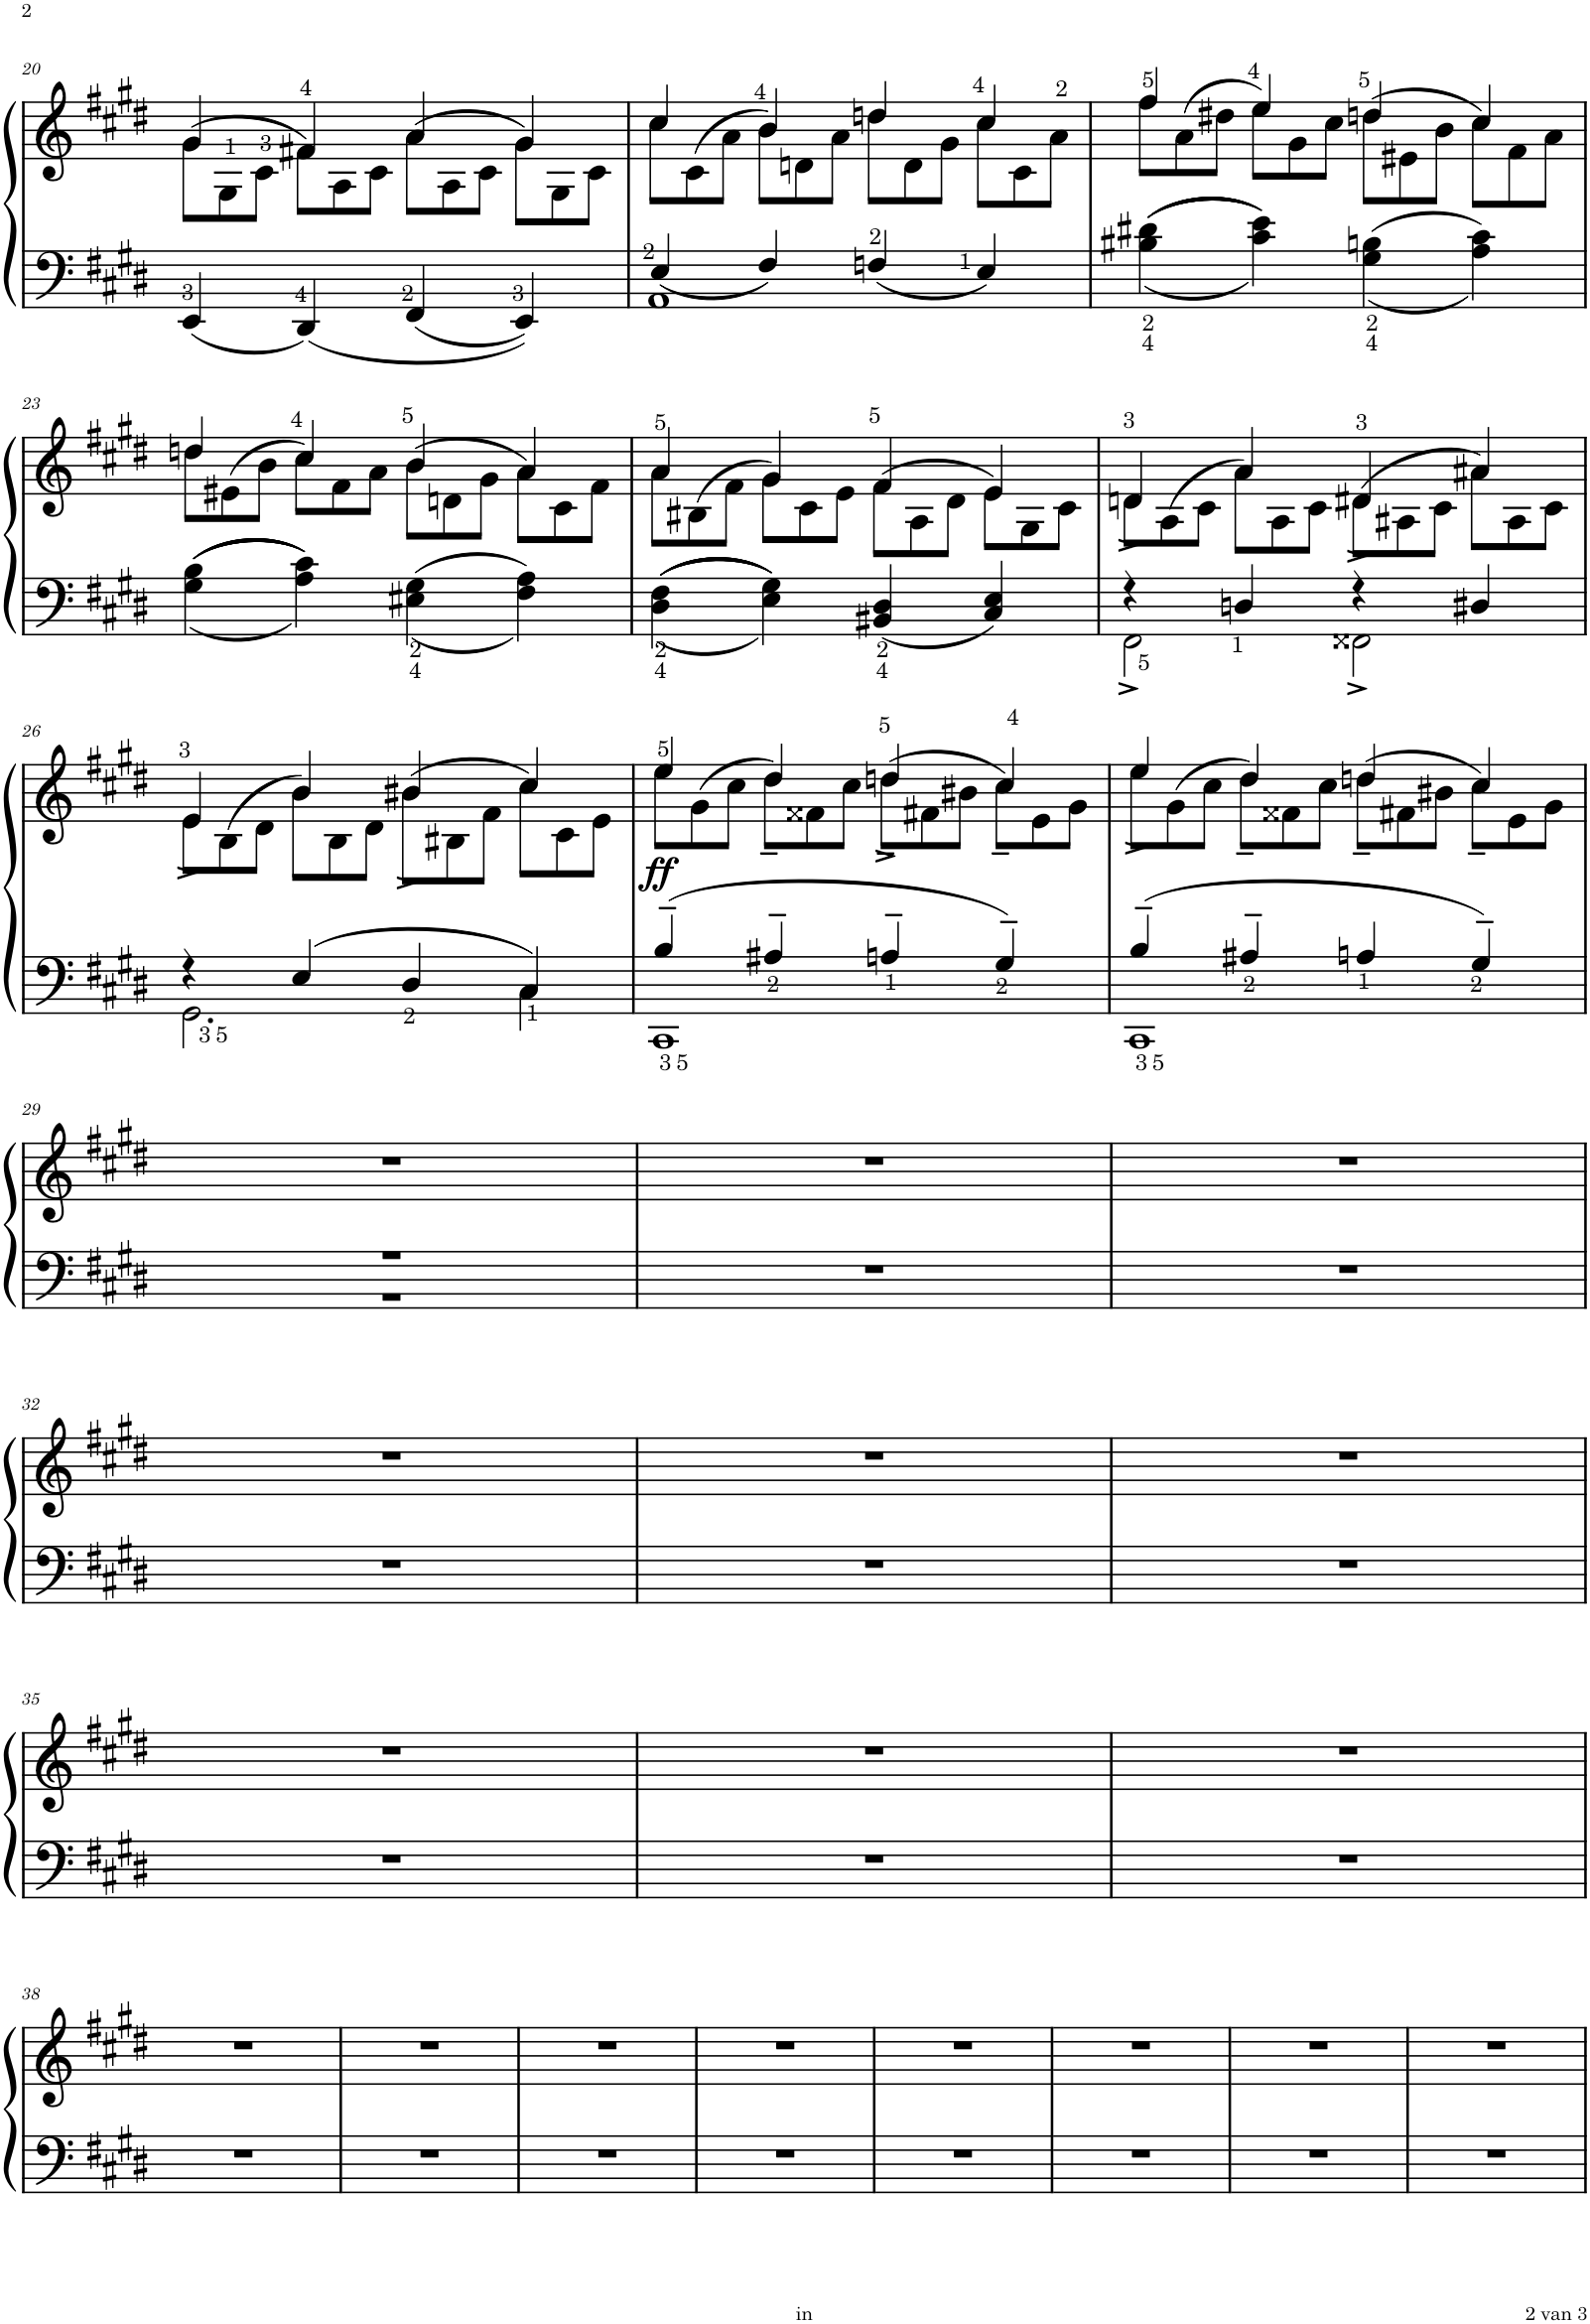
**kern	**kern	**dynam
*part1	*part1	*part1
*staff2	*staff1	*staff1/2
*I"Piano	*	*
*I'Pno.	*	*
!!LO:PB:g=z
*clefF4	*clefG2	*
*k[f#c#g#d#]	*k[f#c#g#d#]	*
*M4/4	*M4/4	*
=20	=20	=20
*^	*	*
*	*	*Xbrackettup	*
*	*	*^	*
1ryy	4EE</	(>12g#\L	4g#/	.
.	.	12G#>\	.	.
.	.	12c#\J	.	.
.	4DD#/	12f#X>\L)	4f#/	.
.	.	12A\	.	.
.	.	12c#\J	.	.
.	4FF#</	(>12a\L	4a/	.
.	.	12A\	.	.
.	.	12c#\J	.	.
.	4EE/	12g#\L)	4g#/	.
.	.	12G#\	.	.
.	.	12c#\J	.	.
=21	=21	=21	=21	=21
1AA	4E/	12cc#\L	4cc#/	.
.	.	(12c#\	.	.
.	.	12a\J	.	.
.	4F#/	12b>\L)	4b/	.
.	.	12dn\	.	.
.	.	12a\J	.	.
.	4Fn/	12ddn\L	4dd/	.
.	.	12d\	.	.
.	.	12g#\J	.	.
.	4E/	12cc#>\L	4cc#/	.
.	.	12c#\	.	.
.	.	12a>\J	.	.
*v	*v	*	*	*
=22	=22	=22	=22
4B#X\ 4d#X\	12ff#>\L	4ff#/	.
.	(12a\	.	.
.	12dd#X\J	.	.
4c#\ 4e\	12ee>\L)	4ee/	.
.	12g#\	.	.
.	12cc#\J	.	.
4G#\ 4Bn\	(>12ddn>\L	4dd/	.
.	12e#X\	.	.
.	12b\J	.	.
4A\ 4c#\	12cc#\L)	4cc#/	.
.	12f#\	.	.
.	12a\J	.	.
!!LO:LB:g=z	!!
=23	=23	=23	=23
4G#\ 4B\	12ddn\L	4dd/	.
.	(12e#X\	.	.
.	12b\J	.	.
4A\ 4c#\	12cc#>\L)	4cc#/	.
.	12f#\	.	.
.	12a\J	.	.
4E#X\ 4G#\	(>12b>\L	4b/	.
.	12dn\	.	.
.	12g#\J	.	.
4F#\ 4A\	12a\L)	4a/	.
.	12c#\	.	.
.	12f#\J	.	.
=24	=24	=24	=24
4D#\ 4F#\	12a>\L	4a/	.
.	(12B#X\	.	.
.	12f#\J	.	.
4E\ 4G#\	12g#\L)	4g#/	.
.	12c#\	.	.
.	12e\J	.	.
4BB#X/ 4D#/	(>12f#>\L	4f#/	.
.	12A\	.	.
.	12d#\J	.	.
4C#/ 4E/	12e\L)	4e/	.
.	12G#\	.	.
.	12c#\J	.	.
=25	=25	=25	=25
*^	*	*	*
4r	2FF#^\	12dn>^\L	4d/	.
.	.	(12A\	.	.
.	.	12c#\J	.	.
4Dn</	.	12a\L)	4a/	.
.	.	12A\	.	.
.	.	12c#\J	.	.
4r	2FF##X^\	(>12d#X>^\L	4d#/	.
.	.	12A#X\	.	.
.	.	12c#\J	.	.
4D#X/	.	12a#X\L)	4a#/	.
.	.	12A#\	.	.
.	.	12c#\J	.	.
!!LO:LB:g=z	!!
=26	=26	=26	=26	=26
4r	2.GG#\	12e>^\L	4e/	.
.	.	(12B\	.	.
.	.	12d#\J	.	.
4E/	.	12b\L)	4b/	.
.	.	12B\	.	.
.	.	12d#\J	.	.
4D#</	.	(>12b#X^\L	4b#/	.
.	.	12B#X\	.	.
.	.	12f#\J	.	.
4C#/	4C#\	12cc#\L)	4cc#/	.
.	.	12c#\	.	.
.	.	12e\J	.	.
=27	=27	=27	=27	=27
!	!	!	!	!LO:DY:a=2
4B~/	1CC#	12ee>\L	4ee/	ff
.	.	(12g#\	.	.
.	.	12cc#\J	.	.
4A#X<~/	.	12dd#~\L)	4dd#/	.
.	.	12f##X\	.	.
.	.	12cc#\J	.	.
4An<~/	.	(>12ddn>~^\L	4dd/	.
.	.	12f#X\	.	.
.	.	12b#X\J	.	.
4G#~/	.	12cc#>~\L)	4cc#/	.
.	.	12e\	.	.
.	.	12g#\J	.	.
=28	=28	=28	=28	=28
4B~/	1CC#	12ee^\L	4ee/	.
.	.	(12g#\	.	.
.	.	12cc#\J	.	.
4A#X<~/	.	12dd#~\L)	4dd#/	.
.	.	12f##X\	.	.
.	.	12cc#\J	.	.
4An/	.	(>12ddn~\L	4dd/	.
.	.	12f#X\	.	.
.	.	12b#X\J	.	.
4G#~/	.	12cc#~\L)	4cc#/	.
.	.	12e\	.	.
.	.	12g#\J	.	.
*	*	*v	*v	*
!!LO:LB:g=z
=29	=29	=29	=29
1r	1r	1r	.
*v	*v	*	*
=30	=30	=30
1r	1r	.
=31	=31	=31
1r	1r	.
!!LO:LB:g=z
=32	=32	=32
1r	1r	.
=33	=33	=33
1r	1r	.
=34	=34	=34
1r	1r	.
!!LO:LB:g=z
=35	=35	=35
1r	1r	.
=36	=36	=36
1r	1r	.
=37	=37	=37
1r	1r	.
!!LO:LB:g=z
=38	=38	=38
1r	1r	.
=39	=39	=39
1r	1r	.
=40	=40	=40
1r	1r	.
=41	=41	=41
1r	1r	.
=42	=42	=42
1r	1r	.
=43	=43	=43
1r	1r	.
=44	=44	=44
1r	1r	.
=45	=45	=45
1r	1r	.
=	=	=
*-	*-	*-
